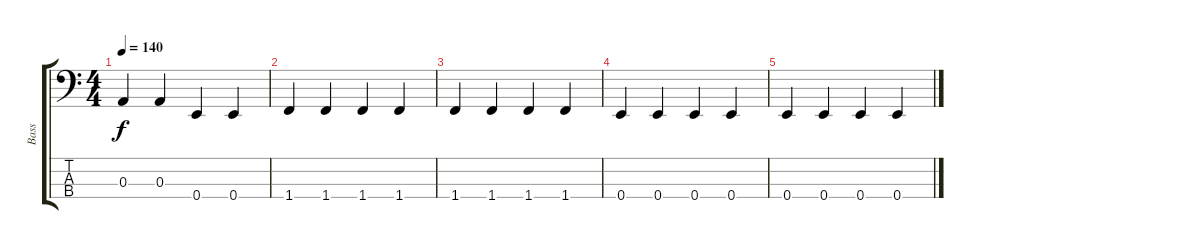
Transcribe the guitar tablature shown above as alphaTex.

\track ("Bass" "Bass") {instrument electricbasspick}
\staff {score tabs}
\tuning (G2 D2 A1 E1) {hide}
\ts (4 4)
\tempo 140
\clef f4
\ks c
0.3.4{dy f} 0.3.4 0.4.4 0.4.4 |
1.4.4{volume 0} 1.4.4 1.4.4 1.4.4 |
1.4.4 1.4.4 1.4.4 1.4.4 |
0.4.4 0.4.4 0.4.4 0.4.4 |
0.4.4 0.4.4 0.4.4 0.4.4
